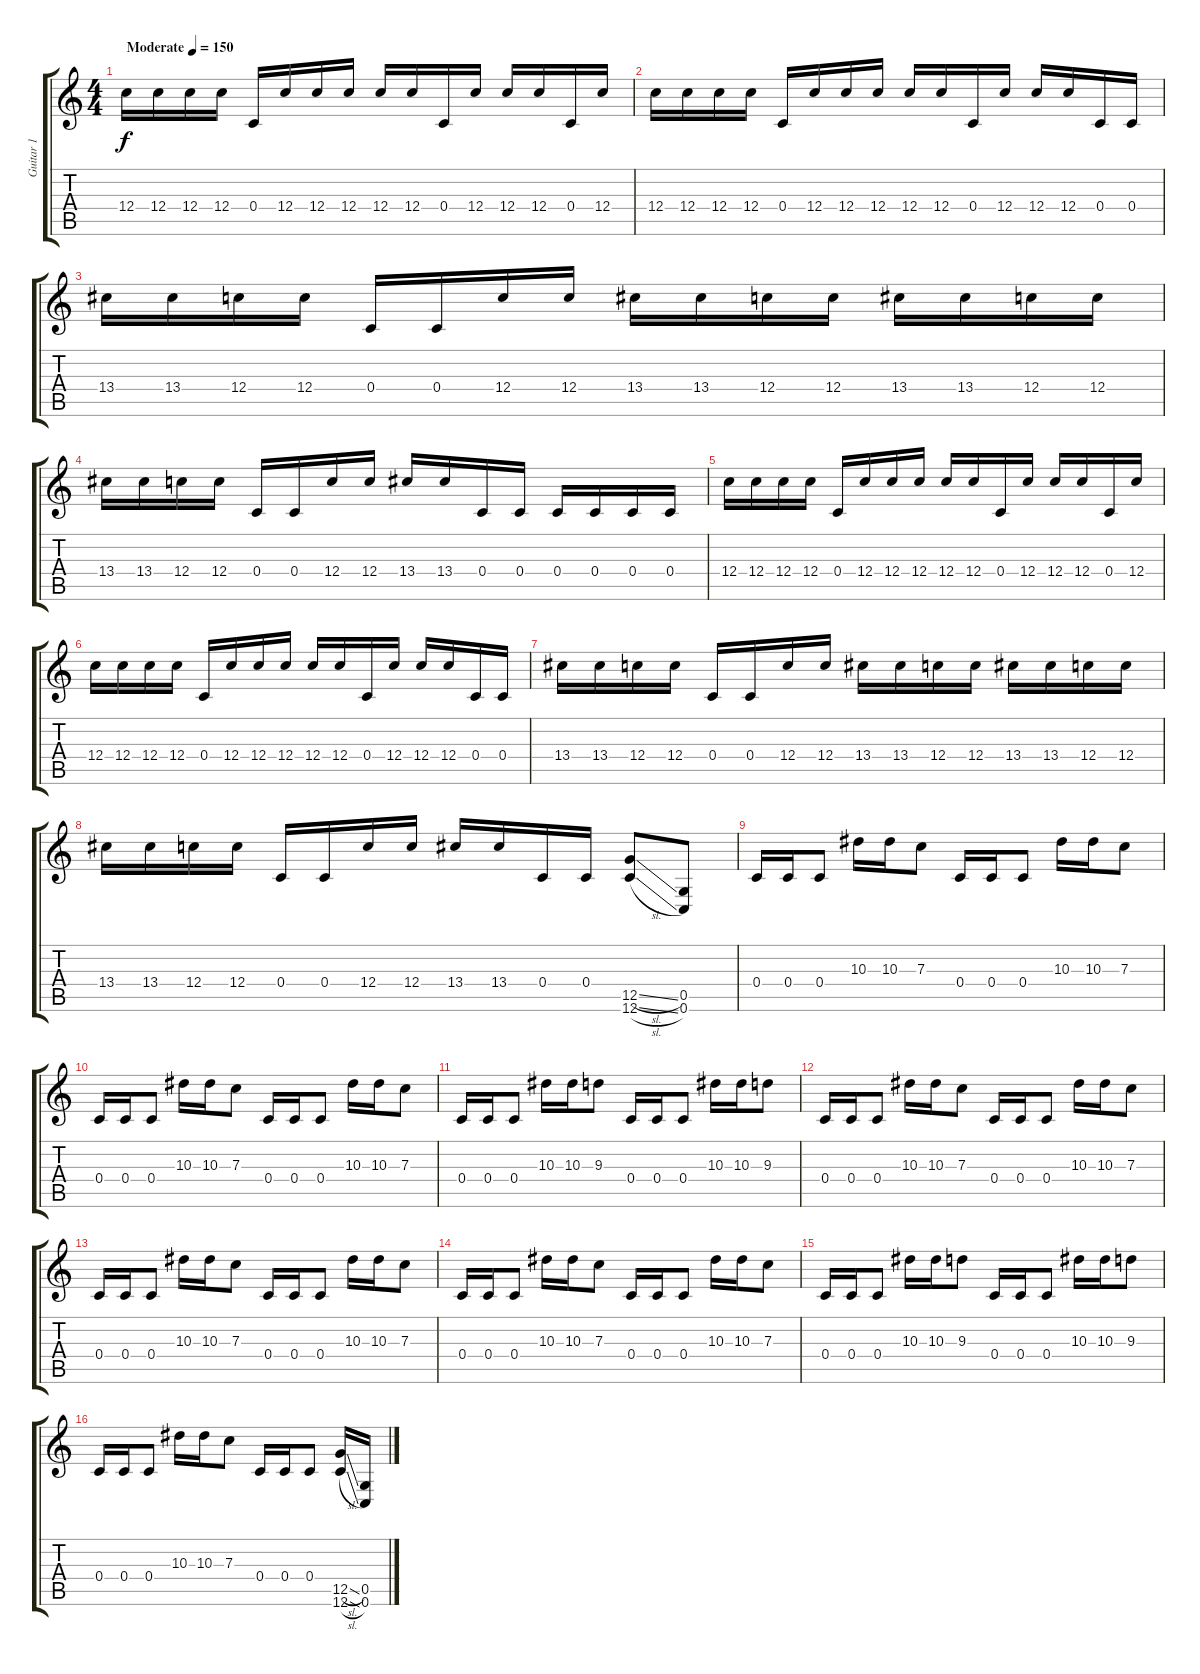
\track ("Guitar 1" "Guitar 1") {instrument overdrivenguitar}
\staff {score tabs}
\tuning (D4 A3 F3 C3 G2 C2) {hide}
\ts (4 4)
\tempo (150 "Moderate")
\clef g2
\ks c
12.4.16{dy f instrument overdrivenguitar} 12.4.16 12.4.16 12.4.16 0.4.16 12.4.16 12.4.16 12.4.16 12.4.16 12.4.16 0.4.16 12.4.16 12.4.16 12.4.16 0.4.16 12.4.16 |
12.4.16 12.4.16 12.4.16 12.4.16 0.4.16 12.4.16 12.4.16 12.4.16 12.4.16 12.4.16 0.4.16 12.4.16 12.4.16 12.4.16 0.4.16 0.4.16 |
13.4.16 13.4.16 12.4.16 12.4.16 0.4.16 0.4.16 12.4.16 12.4.16 13.4.16 13.4.16 12.4.16 12.4.16 13.4.16 13.4.16 12.4.16 12.4.16 |
13.4.16 13.4.16 12.4.16 12.4.16 0.4.16 0.4.16 12.4.16 12.4.16 13.4.16 13.4.16 0.4.16 0.4.16 0.4.16 0.4.16 0.4.16 0.4.16 |
12.4.16 12.4.16 12.4.16 12.4.16 0.4.16 12.4.16 12.4.16 12.4.16 12.4.16 12.4.16 0.4.16 12.4.16 12.4.16 12.4.16 0.4.16 12.4.16 |
12.4.16 12.4.16 12.4.16 12.4.16 0.4.16 12.4.16 12.4.16 12.4.16 12.4.16 12.4.16 0.4.16 12.4.16 12.4.16 12.4.16 0.4.16 0.4.16 |
13.4.16 13.4.16 12.4.16 12.4.16 0.4.16 0.4.16 12.4.16 12.4.16 13.4.16 13.4.16 12.4.16 12.4.16 13.4.16 13.4.16 12.4.16 12.4.16 |
13.4.16 13.4.16 12.4.16 12.4.16 0.4.16 0.4.16 12.4.16 12.4.16 13.4.16 13.4.16 0.4.16 0.4.16 (12.5{sl} 12.6{sl}).8 (0.5 0.6).8 |
0.4.16 0.4.16 0.4.8 10.3.16 10.3.16 7.3.8 0.4.16 0.4.16 0.4.8 10.3.16 10.3.16 7.3.8 |
0.4.16 0.4.16 0.4.8 10.3.16 10.3.16 7.3.8 0.4.16 0.4.16 0.4.8 10.3.16 10.3.16 7.3.8 |
0.4.16 0.4.16 0.4.8 10.3.16 10.3.16 9.3.8 0.4.16 0.4.16 0.4.8 10.3.16 10.3.16 9.3.8 |
0.4.16 0.4.16 0.4.8 10.3.16 10.3.16 7.3.8 0.4.16 0.4.16 0.4.8 10.3.16 10.3.16 7.3.8 |
0.4.16 0.4.16 0.4.8 10.3.16 10.3.16 7.3.8 0.4.16 0.4.16 0.4.8 10.3.16 10.3.16 7.3.8 |
0.4.16 0.4.16 0.4.8 10.3.16 10.3.16 7.3.8 0.4.16 0.4.16 0.4.8 10.3.16 10.3.16 7.3.8 |
0.4.16 0.4.16 0.4.8 10.3.16 10.3.16 9.3.8 0.4.16 0.4.16 0.4.8 10.3.16 10.3.16 9.3.8 |
0.4.16 0.4.16 0.4.8 10.3.16 10.3.16 7.3.8 0.4.16 0.4.16 0.4.8 (12.5{sl} 12.6{sl}).16 (0.5 0.6).16
